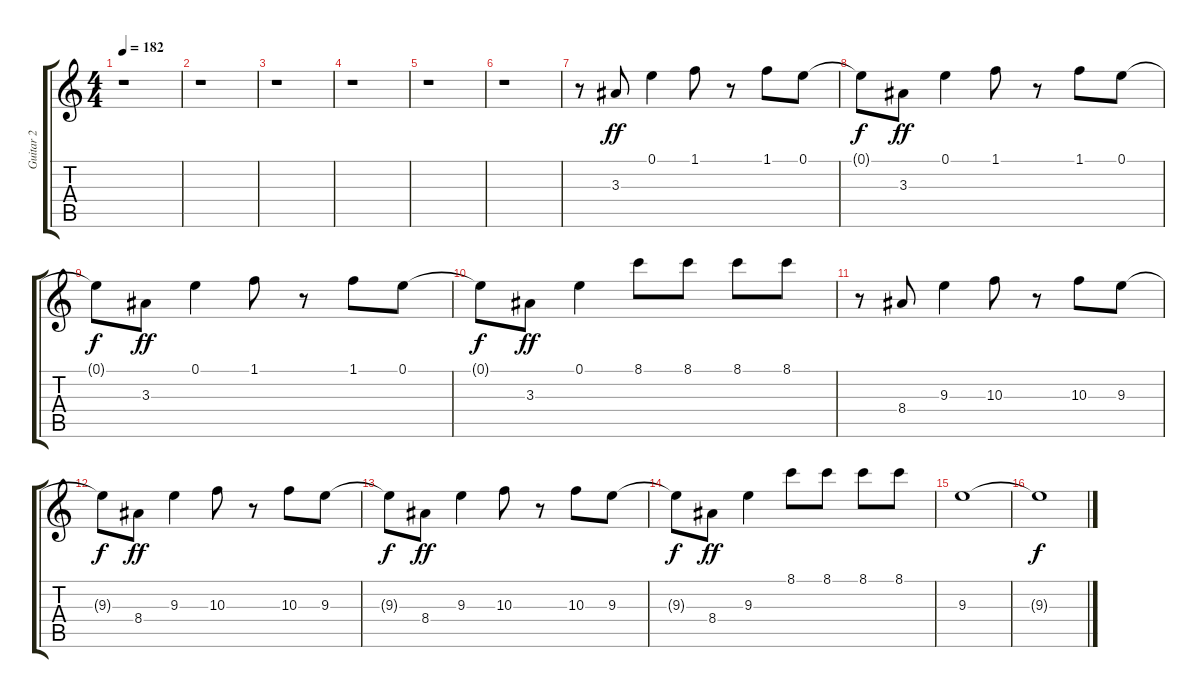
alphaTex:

\track ("Guitar 2" "Guitar 2") {instrument overdrivenguitar}
\staff {score tabs}
\tuning (E4 B3 G3 D3 A2 E2) {hide}
\ts (4 4)
\tempo 182
\clef g2
\ks c
r.1{dy ff instrument overdrivenguitar} |
r.1 |
r.1 |
r.1 |
r.1 |
r.1 |
r.8 3.3.8 0.1.4 1.1.8 r.8 1.1.8 0.1.8 |
0.1{t}.8{dy f} 3.3.8{dy ff} 0.1.4 1.1.8 r.8 1.1.8 0.1.8 |
0.1{t}.8{dy f} 3.3.8{dy ff} 0.1.4 1.1.8 r.8 1.1.8 0.1.8 |
0.1{t}.8{dy f} 3.3.8{dy ff} 0.1.4 8.1.8 8.1.8 8.1.8 8.1.8 |
r.8 8.4.8 9.3.4 10.3.8 r.8 10.3.8 9.3.8 |
9.3{t}.8{dy f} 8.4.8{dy ff} 9.3.4 10.3.8 r.8 10.3.8 9.3.8 |
9.3{t}.8{dy f} 8.4.8{dy ff} 9.3.4 10.3.8 r.8 10.3.8 9.3.8 |
9.3{t}.8{dy f} 8.4.8{dy ff} 9.3.4 8.1.8 8.1.8 8.1.8 8.1.8 |
9.3.1 |
9.3{t}.1{dy f}
